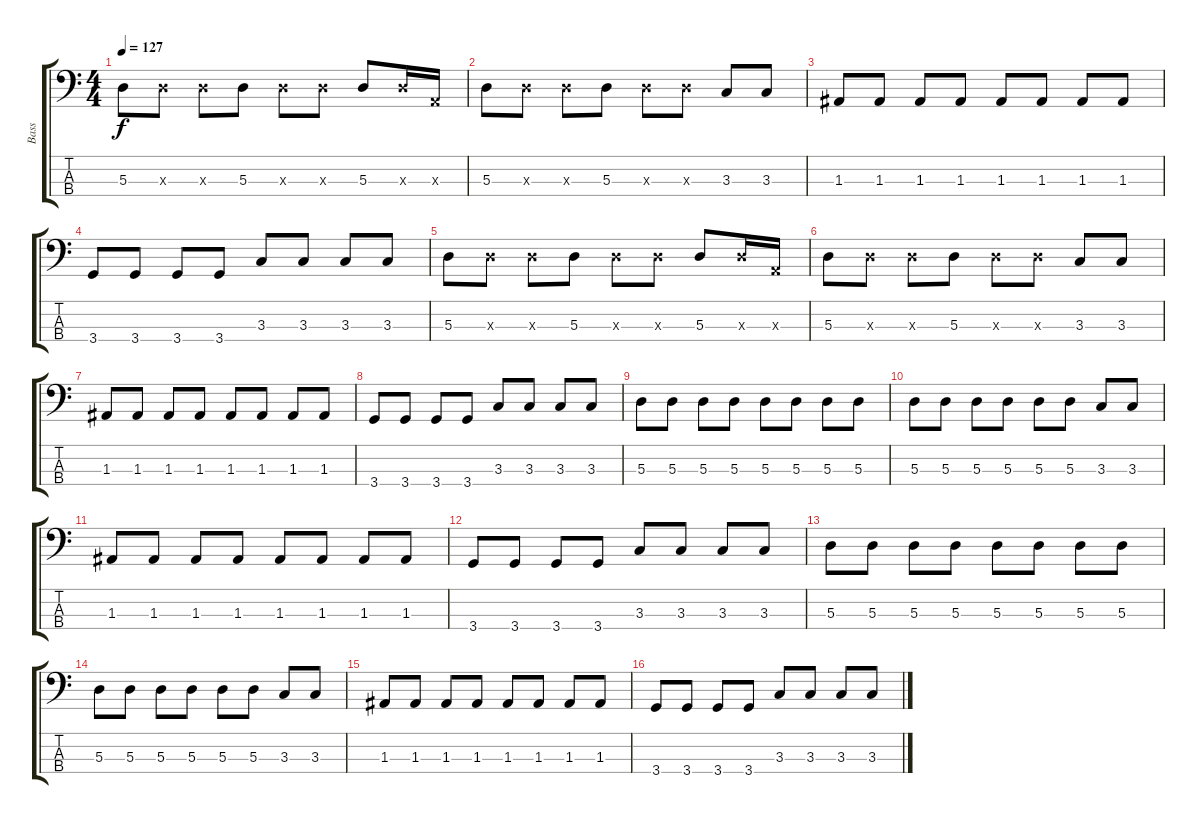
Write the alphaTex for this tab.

\track ("Bass" "Bass") {instrument electricbassfinger}
\staff {score tabs}
\tuning (G2 D2 A1 E1) {hide}
\ts (4 4)
\tempo 127
\clef f4
\ks c
5.3.8{dy f} 5.3{x}.8 5.3{x}.8 5.3.8 5.3{x}.8 5.3{x}.8 5.3.8 5.3{x}.16 0.3{x}.16 |
5.3.8 5.3{x}.8 5.3{x}.8 5.3.8 5.3{x}.8 5.3{x}.8 3.3.8 3.3.8 |
1.3.8 1.3.8 1.3.8 1.3.8 1.3.8 1.3.8 1.3.8 1.3.8 |
3.4.8 3.4.8 3.4.8 3.4.8 3.3.8 3.3.8 3.3.8 3.3.8 |
5.3.8 5.3{x}.8 5.3{x}.8 5.3.8 5.3{x}.8 5.3{x}.8 5.3.8 5.3{x}.16 0.3{x}.16 |
5.3.8 5.3{x}.8 5.3{x}.8 5.3.8 5.3{x}.8 5.3{x}.8 3.3.8 3.3.8 |
1.3.8 1.3.8 1.3.8 1.3.8 1.3.8 1.3.8 1.3.8 1.3.8 |
3.4.8 3.4.8 3.4.8 3.4.8 3.3.8 3.3.8 3.3.8 3.3.8 |
5.3.8 5.3.8 5.3.8 5.3.8 5.3.8 5.3.8 5.3.8 5.3.8 |
5.3.8 5.3.8 5.3.8 5.3.8 5.3.8 5.3.8 3.3.8 3.3.8 |
1.3.8 1.3.8 1.3.8 1.3.8 1.3.8 1.3.8 1.3.8 1.3.8 |
3.4.8 3.4.8 3.4.8 3.4.8 3.3.8 3.3.8 3.3.8 3.3.8 |
5.3.8 5.3.8 5.3.8 5.3.8 5.3.8 5.3.8 5.3.8 5.3.8 |
5.3.8 5.3.8 5.3.8 5.3.8 5.3.8 5.3.8 3.3.8 3.3.8 |
1.3.8 1.3.8 1.3.8 1.3.8 1.3.8 1.3.8 1.3.8 1.3.8 |
3.4.8 3.4.8 3.4.8 3.4.8 3.3.8 3.3.8 3.3.8 3.3.8
